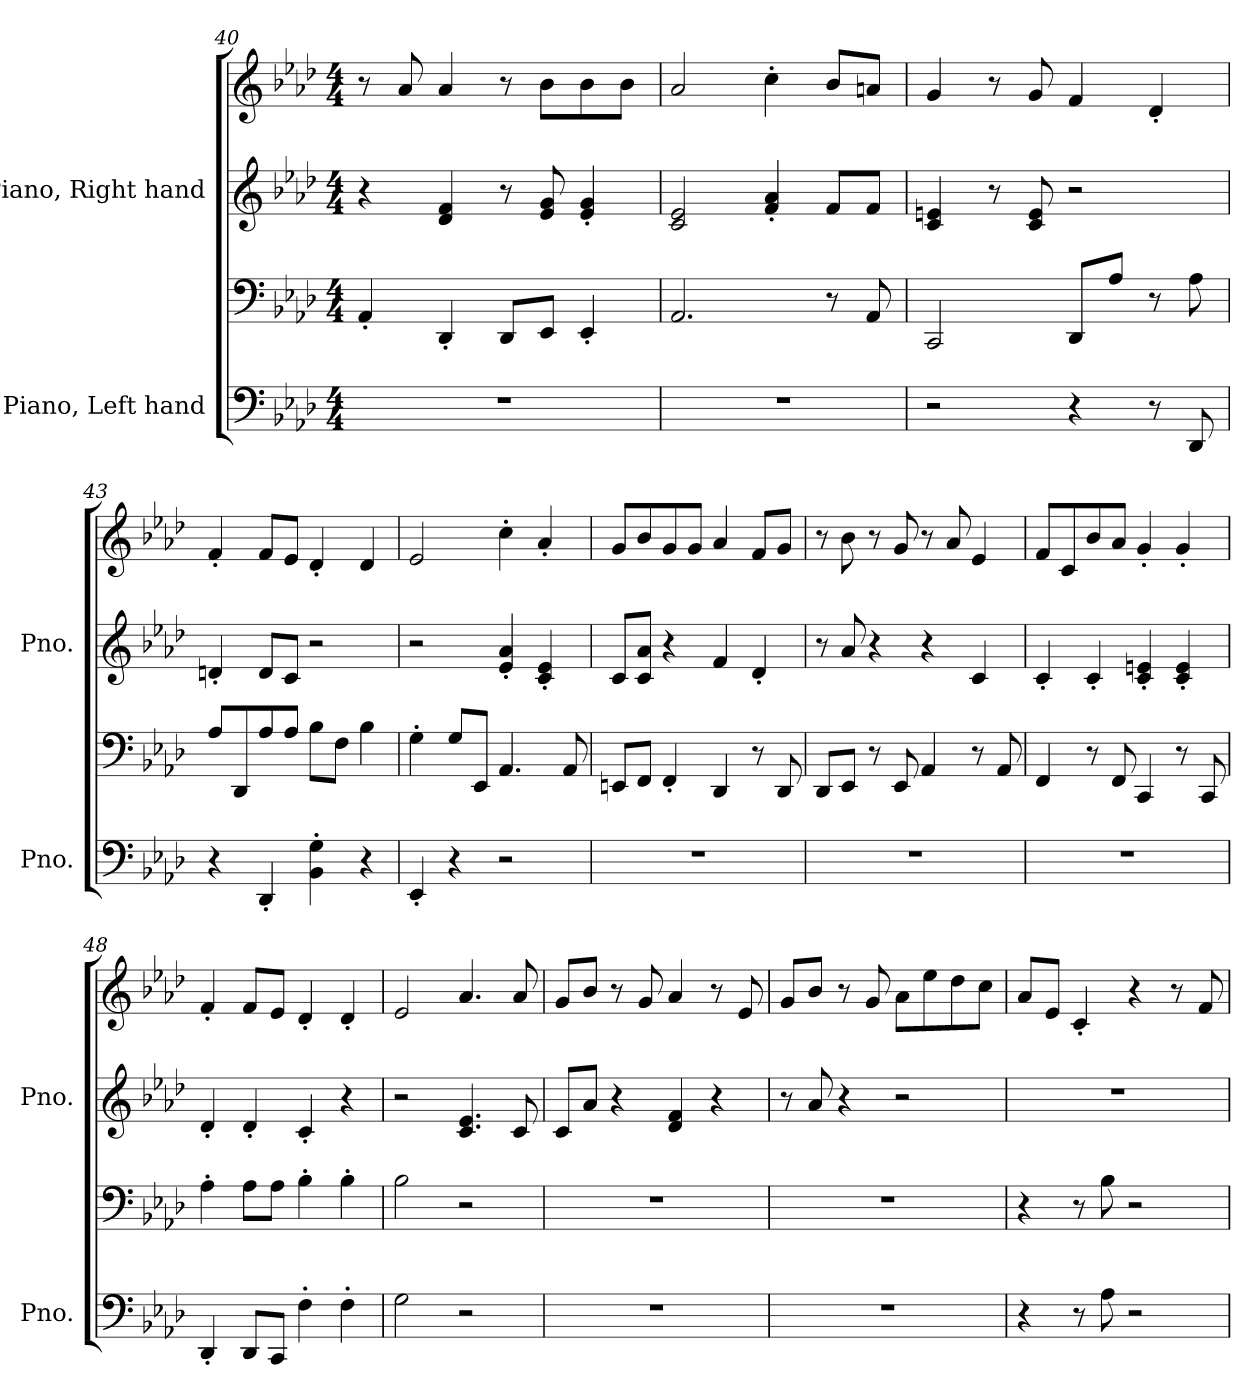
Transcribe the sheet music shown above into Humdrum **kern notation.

**kern	**kern	**kern	**kern
*part2	*part2	*part1	*part1
*staff4	*staff3	*staff2	*staff1
*I"Piano, Left hand	*	*I"Piano, Right hand	*
*I'Pno.	*	*I'Pno.	*
*clefF4	*clefF4	*clefG2	*clefG2
*k[b-e-a-d-]	*k[b-e-a-d-]	*k[b-e-a-d-]	*k[b-e-a-d-]
*M4/4	*M4/4	*M4/4	*M4/4
=40	=40	=40	=40
1r	4AA-'/	4r	8r
.	.	.	8a-/
.	4DD-'/	4d-/ 4f/	4a-/
.	8DD-/L	8r	8r
.	8EE-/J	8e-/ 8g/	8b-\L
.	4EE-'/	4e-/' 4g/'	8b-\
.	.	.	8b-\J
=41	=41	=41	=41
1r	2.AA-/	2c/ 2e-/	2a-/
.	.	4f/' 4a-/'	4cc'\
.	8r	8f/L	8b-/L
.	8AA-/	8f/J	8an/J
=42	=42	=42	=42
2r	2CC/	4c/ 4en/	4g/
.	.	8r	8r
.	.	8c/ 8e/	8g/
4r	8DD-/L	2r	4f/
.	8A-/J	.	.
8r	8r	.	4d-'/
8DD-/	8A-\	.	.
!!LO:LB:g=z
=43	=43	=43	=43
4r	8A-/L	4dn'/	4f'/
.	8DD-/	.	.
4DD-'/	8A-/	8d/L	8f/L
.	8A-/J	8c/J	8e-/J
4BB-\' 4G\'	8B-\L	2r	4d-'/
.	8F\J	.	.
4r	4B-\	.	4d-/
=44	=44	=44	=44
4EE-'/	4G'\	2r	2e-/
4r	8G/L	.	.
.	8EE-/J	.	.
2r	4.AA-/	4e-/' 4a-/'	4cc'\
.	.	4c/' 4e-/'	4a-'/
.	8AA-/	.	.
=45	=45	=45	=45
1r	8EEn/L	8c/L	8g/L
.	8FF/J	8c/ 8a-/J	8b-/
.	4FF'/	4r	8g/
.	.	.	8g/J
.	4DD-/	4f/	4a-/
.	8r	4d-'/	8f/L
.	8DD-/	.	8g/J
=46	=46	=46	=46
1r	8DD-/L	8r	8r
.	8EE-/J	8a-/	8b-\
.	8r	4r	8r
.	8EE-/	.	8g/
.	4AA-/	4r	8r
.	.	.	8a-/
.	8r	4c/	4e-/
.	8AA-/	.	.
!!LO:LB:g=z
=47	=47	=47	=47
1r	4FF/	4c'/	8f/L
.	.	.	8c/
.	8r	4c'/	8b-/
.	8FF/	.	8a-/J
.	4CC/	4c/' 4en/'	4g'/
.	8r	4c/' 4e/'	4g'/
.	8CC/	.	.
=48	=48	=48	=48
4DD-'/	4A-'\	4d-'/	4f'/
8DD-/L	8A-\L	4d-'/	8f/L
8CC/J	8A-\J	.	8e-/J
4F'\	4B-'\	4c'/	4d-'/
4F'\	4B-'\	4r	4d-'/
=49	=49	=49	=49
2G\	2B-\	2r	2e-/
2r	2r	4.c/ 4.e-/	4.a-/
.	.	8c/	8a-/
=50	=50	=50	=50
1r	1r	8c/L	8g/L
.	.	8a-/J	8b-/J
.	.	4r	8r
.	.	.	8g/
.	.	4d-/ 4f/	4a-/
.	.	4r	8r
.	.	.	8e-/
=51	=51	=51	=51
1r	1r	8r	8g/L
.	.	8a-/	8b-/J
.	.	4r	8r
.	.	.	8g/
.	.	2r	8a-\L
.	.	.	8ee-\
.	.	.	8dd-\
.	.	.	8cc\J
!!LO:PB:g=z
=52	=52	=52	=52
4r	4r	1r	8a-/L
.	.	.	8e-/J
8r	8r	.	4c'/
8A-\	8B-\	.	.
2r	2r	.	4r
.	.	.	8r
.	.	.	8f/
=	=	=	=
*-	*-	*-	*-
